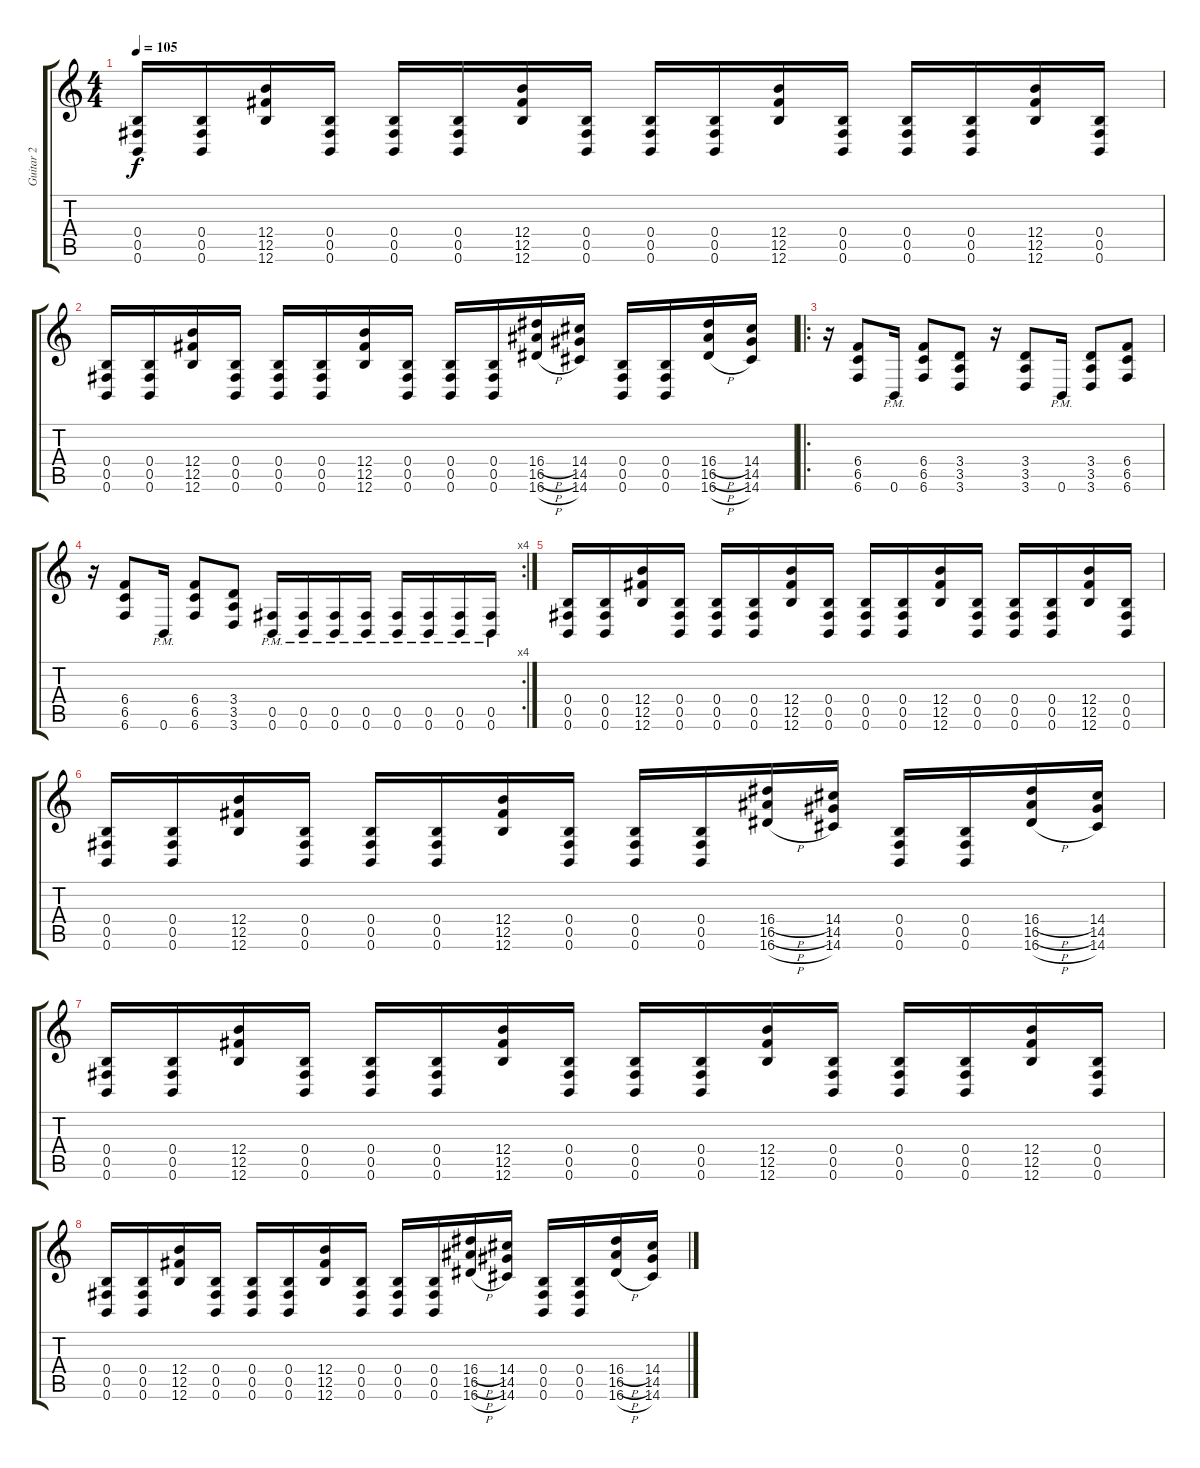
\track ("Guitar 2" "Guitar 2") {instrument overdrivenguitar}
\staff {score tabs}
\tuning (Db4 Ab3 E3 B2 Gb2 B1) {hide}
\ts (4 4)
\tempo 105
\clef g2
\ks c
(0.4 0.5 0.6).16{dy f} (0.4 0.5 0.6).16 (12.4 12.5 12.6).16 (0.4 0.5 0.6).16 (0.4 0.5 0.6).16 (0.4 0.5 0.6).16 (12.4 12.5 12.6).16 (0.4 0.5 0.6).16 (0.4 0.5 0.6).16 (0.4 0.5 0.6).16 (12.4 12.5 12.6).16 (0.4 0.5 0.6).16 (0.4 0.5 0.6).16 (0.4 0.5 0.6).16 (12.4 12.5 12.6).16 (0.4 0.5 0.6).16 |
(0.4 0.5 0.6).16 (0.4 0.5 0.6).16 (12.4 12.5 12.6).16 (0.4 0.5 0.6).16 (0.4 0.5 0.6).16 (0.4 0.5 0.6).16 (12.4 12.5 12.6).16 (0.4 0.5 0.6).16 (0.4 0.5 0.6).16 (0.4 0.5 0.6).16 (16.4{h} 16.5{h} 16.6{h}).16 (14.4 14.5 14.6).16 (0.4 0.5 0.6).16 (0.4 0.5 0.6).16 (16.4{h} 16.5{h} 16.6{h}).16 (14.4 14.5 14.6).16 |
\ro
r.16 (6.4 6.5 6.6).8 0.6{pm}.16 (6.4 6.5 6.6).8 (3.4 3.5 3.6).8 r.16 (3.4 3.5 3.6).8 0.6{pm}.16 (3.4 3.5 3.6).8 (6.4 6.5 6.6).8 |
\rc 4
r.16 (6.4 6.5 6.6).8 0.6{pm}.16 (6.4 6.5 6.6).8 (3.4 3.5 3.6).8 (0.5{pm} 0.6{pm}).16 (0.5{pm} 0.6{pm}).16 (0.5{pm} 0.6{pm}).16 (0.5{pm} 0.6{pm}).16 (0.5{pm} 0.6{pm}).16 (0.5{pm} 0.6{pm}).16 (0.5{pm} 0.6{pm}).16 (0.5{pm} 0.6{pm}).16 |
(0.4 0.5 0.6).16 (0.4 0.5 0.6).16 (12.4 12.5 12.6).16 (0.4 0.5 0.6).16 (0.4 0.5 0.6).16 (0.4 0.5 0.6).16 (12.4 12.5 12.6).16 (0.4 0.5 0.6).16 (0.4 0.5 0.6).16 (0.4 0.5 0.6).16 (12.4 12.5 12.6).16 (0.4 0.5 0.6).16 (0.4 0.5 0.6).16 (0.4 0.5 0.6).16 (12.4 12.5 12.6).16 (0.4 0.5 0.6).16 |
(0.4 0.5 0.6).16 (0.4 0.5 0.6).16 (12.4 12.5 12.6).16 (0.4 0.5 0.6).16 (0.4 0.5 0.6).16 (0.4 0.5 0.6).16 (12.4 12.5 12.6).16 (0.4 0.5 0.6).16 (0.4 0.5 0.6).16 (0.4 0.5 0.6).16 (16.4{h} 16.5{h} 16.6{h}).16 (14.4 14.5 14.6).16 (0.4 0.5 0.6).16 (0.4 0.5 0.6).16 (16.4{h} 16.5{h} 16.6{h}).16 (14.4 14.5 14.6).16 |
(0.4 0.5 0.6).16 (0.4 0.5 0.6).16 (12.4 12.5 12.6).16 (0.4 0.5 0.6).16 (0.4 0.5 0.6).16 (0.4 0.5 0.6).16 (12.4 12.5 12.6).16 (0.4 0.5 0.6).16 (0.4 0.5 0.6).16 (0.4 0.5 0.6).16 (12.4 12.5 12.6).16 (0.4 0.5 0.6).16 (0.4 0.5 0.6).16 (0.4 0.5 0.6).16 (12.4 12.5 12.6).16 (0.4 0.5 0.6).16 |
(0.4 0.5 0.6).16 (0.4 0.5 0.6).16 (12.4 12.5 12.6).16 (0.4 0.5 0.6).16 (0.4 0.5 0.6).16 (0.4 0.5 0.6).16 (12.4 12.5 12.6).16 (0.4 0.5 0.6).16 (0.4 0.5 0.6).16 (0.4 0.5 0.6).16 (16.4{h} 16.5{h} 16.6{h}).16 (14.4 14.5 14.6).16 (0.4 0.5 0.6).16 (0.4 0.5 0.6).16 (16.4{h} 16.5{h} 16.6{h}).16 (14.4 14.5 14.6).16
